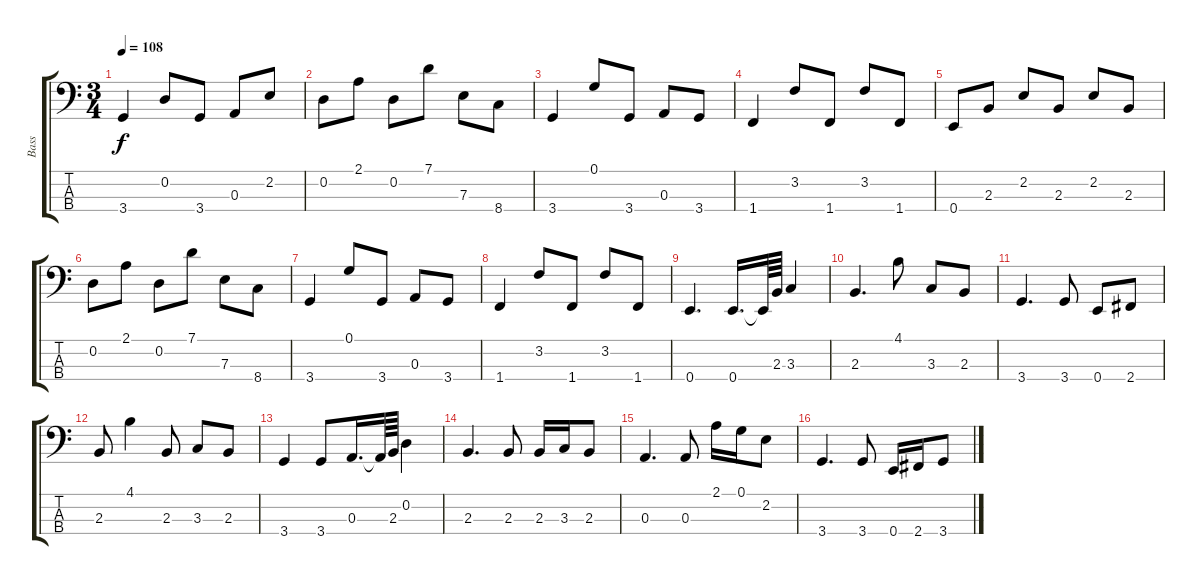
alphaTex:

\track ("Bass" "Bass") {instrument electricbassfinger}
\staff {score tabs}
\tuning (G2 D2 A1 E1) {hide}
\ts (3 4)
\tempo 108
\clef f4
\ks c
3.4.4{dy f} 0.2.8 3.4.8 0.3.8 2.2.8 |
0.2.8 2.1.8 0.2.8 7.1.8 7.3.8 8.4.8 |
3.4.4 0.1.8 3.4.8 0.3.8 3.4.8 |
1.4.4 3.2.8 1.4.8 3.2.8 1.4.8 |
0.4.8 2.3.8 2.2.8 2.3.8 2.2.8 2.3.8 |
0.2.8 2.1.8 0.2.8 7.1.8 7.3.8 8.4.8 |
3.4.4 0.1.8 3.4.8 0.3.8 3.4.8 |
1.4.4 3.2.8 1.4.8 3.2.8 1.4.8 |
0.4.4{d} 0.4.16{d} 0.4{t}.64 2.3.64 3.3.4 |
2.3.4{d} 4.1.8 3.3.8 2.3.8 |
3.4.4{d} 3.4.8 0.4.8 2.4.8 |
2.3.8 4.1.4 2.3.8 3.3.8 2.3.8 |
3.4.4 3.4.8 0.3.16{d} 0.3{t}.64 2.3.64 0.2.4 |
2.3.4{d} 2.3.8 2.3.16 3.3.16 2.3.8 |
0.3.4{d} 0.3.8 2.1.16 0.1.16 2.2.8 |
3.4.4{d} 3.4.8 0.4.16 2.4.16 3.4.8
